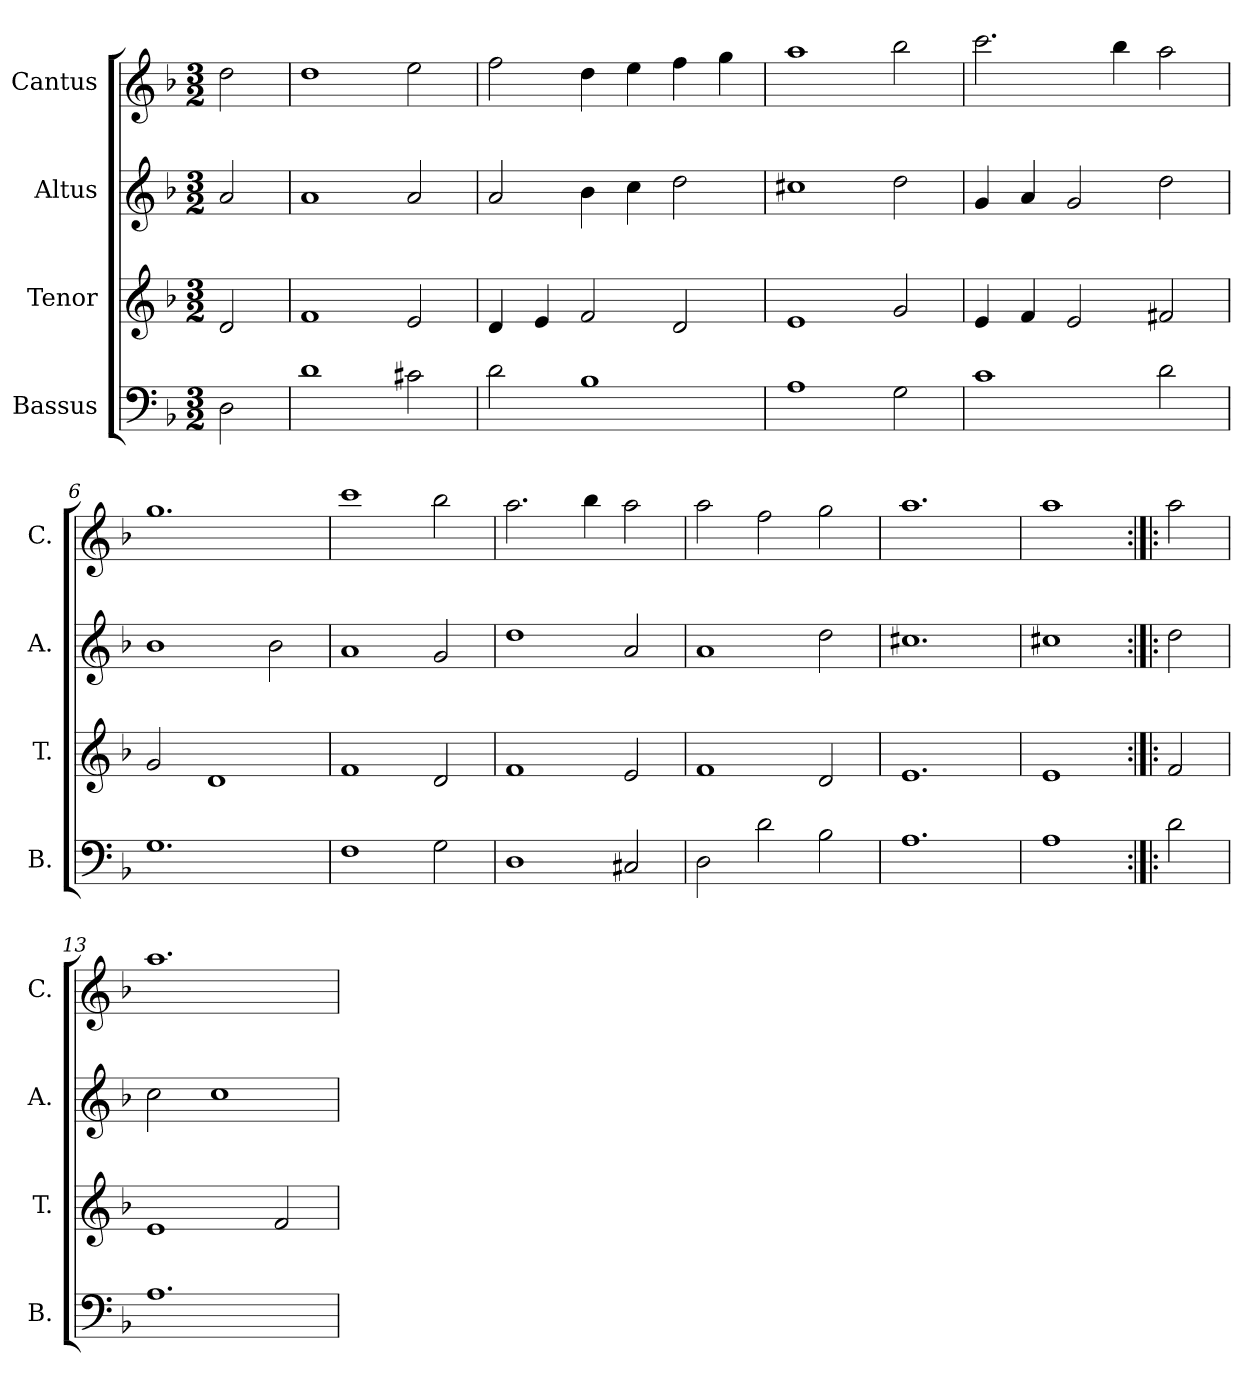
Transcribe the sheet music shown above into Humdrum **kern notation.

**kern	**kern	**kern	**kern
*part4	*part3	*part2	*part1
*staff4	*staff3	*staff2	*staff1
*I"Bassus	*I"Tenor	*I"Altus	*I"Cantus
*I'B.	*I'T.	*I'A.	*I'C.
*clefF4	*clefG2	*clefG2	*clefG2
*k[b-]	*k[b-]	*k[b-]	*k[b-]
*F:	*F:	*F:	*F:
*M3/2	*M3/2	*M3/2	*M3/2
=1	=1	=1	=1
2D\	2d/	2a/	2dd\
=2	=2	=2	=2
1d\	1f/	1a/	1dd\
2c#X\	2e/	2a/	2ee\
=3	=3	=3	=3
2d\	4d/	2a/	2ff\
.	4e/	.	.
1B-\	2f/	4b-\	4dd\
.	.	4cc\	4ee\
.	2d/	2dd\	4ff\
.	.	.	4gg\
=4	=4	=4	=4
1A\	1e/	1cc#X\	1aa\
2G\	2g/	2dd\	2bb-\
=5	=5	=5	=5
1c\	4e/	4g/	2.ccc\
.	4f/	4a/	.
.	2e/	2g/	.
.	.	.	4bb-\
2d\	2f#X/	2dd\	2aa\
=6	=6	=6	=6
1.G\	2g/	1b-\	1.gg\
.	1d/	.	.
.	.	2b-\	.
=7	=7	=7	=7
1F\	1f/	1a/	1ccc\
2G\	2d/	2g/	2bb-\
=8	=8	=8	=8
1D\	1f/	1dd\	2.aa\
.	.	.	4bb-\
2C#X/	2e/	2a/	2aa\
=9	=9	=9	=9
2D\	1f/	1a/	2aa\
2d\	.	.	2ff\
2B-\	2d/	2dd\	2gg\
=10	=10	=10	=10
1.A\	1.e/	1.cc#X\	1.aa\
=11	=11	=11	=11
1A\	1e/	1cc#X\	1aa\
!!LO:LB:g=z
=12:|!|:	=12:|!|:	=12:|!|:	=12:|!|:
2d\	2f/	2dd\	2aa\
=13	=13	=13	=13
1.A\	1e/	2cc\	1.aa\
.	.	1cc\	.
.	2f/	.	.
=	=	=	=
*-	*-	*-	*-
